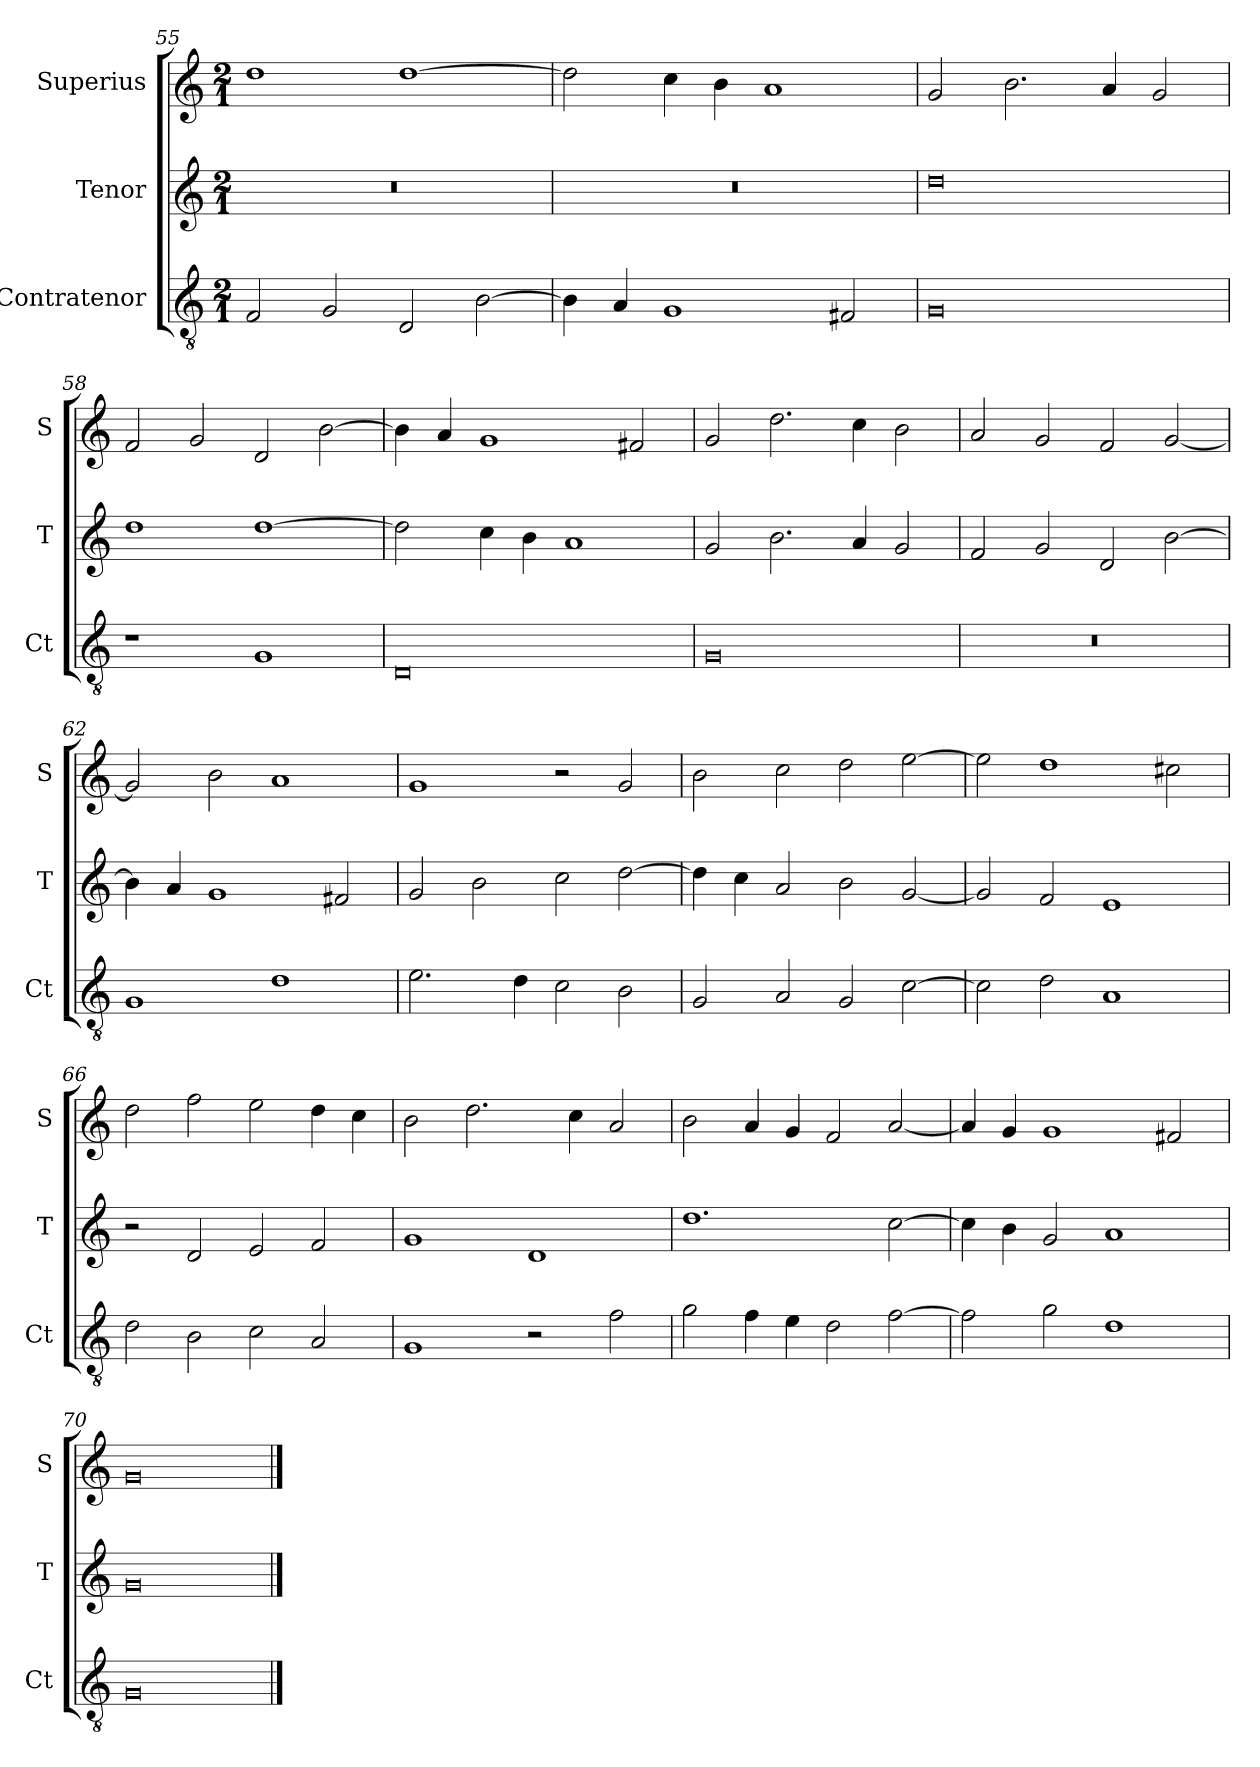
**kern	**kern	**kern
*part3	*part2	*part1
*staff3	*staff2	*staff1
*I"Contratenor	*I"Tenor	*I"Superius
*I'Ct	*I'T	*I'S
*clefGv2	*clefG2	*clefG2
*k[]	*k[]	*k[]
*M2/1	*M2/1	*M2/1
=55	=55	=55
2F/	0r	1dd
2G/	.	.
2D/	.	[1dd
[2B\	.	.
=56	=56	=56
4B\]	0r	2dd\]
4A/	.	.
1G	.	4cc\
.	.	4b\
.	.	1a
2F#X/	.	.
=57	=57	=57
0G	0dd	2g/
.	.	2.b\
.	.	4a/
.	.	2g/
=58	=58	=58
1r	1dd	2f/
.	.	2g/
1G	[1dd	2d/
.	.	[2b\
=59	=59	=59
0D	2dd\]	4b\]
.	.	4a/
.	4cc\	1g
.	4b\	.
.	1a	.
.	.	2f#X/
=60	=60	=60
0G	2g/	2g/
.	2.b\	2.dd\
.	4a/	4cc\
.	2g/	2b\
=61	=61	=61
0r	2f/	2a/
.	2g/	2g/
.	2d/	2f/
.	[2b\	[2g/
=62	=62	=62
1G	4b\]	2g/]
.	4a/	.
.	1g	2b\
1d	.	1a
.	2f#X/	.
=63	=63	=63
2.e\	2g/	1g
.	2b\	.
4d\	.	.
2c\	2cc\	2r
2B\	[2dd\	2g/
=64	=64	=64
2G/	4dd\]	2b\
.	4cc\	.
2A/	2a/	2cc\
2G/	2b\	2dd\
[2c\	[2g/	[2ee\
=65	=65	=65
2c\]	2g/]	2ee\]
2d\	2f/	1dd
1A	1e	.
.	.	2cc#X\
=66	=66	=66
2d\	2r	2dd\
2B\	2d/	2ff\
2c\	2e/	2ee\
2A/	2f/	4dd\
.	.	4cc\
=67	=67	=67
1G	1g	2b\
.	.	2.dd\
2r	1d	.
.	.	4cc\
2f\	.	2a/
=68	=68	=68
2g\	1.dd	2b\
4f\	.	4a/
4e\	.	4g/
2d\	.	2f/
[2f\	[2cc\	[2a/
=69	=69	=69
2f\]	4cc\]	4a/]
.	4b\	4g/
2g\	2g/	1g
1d	1a	.
.	.	2f#X/
=70	=70	=70
0G	0g	0g
==	==	==
*-	*-	*-
